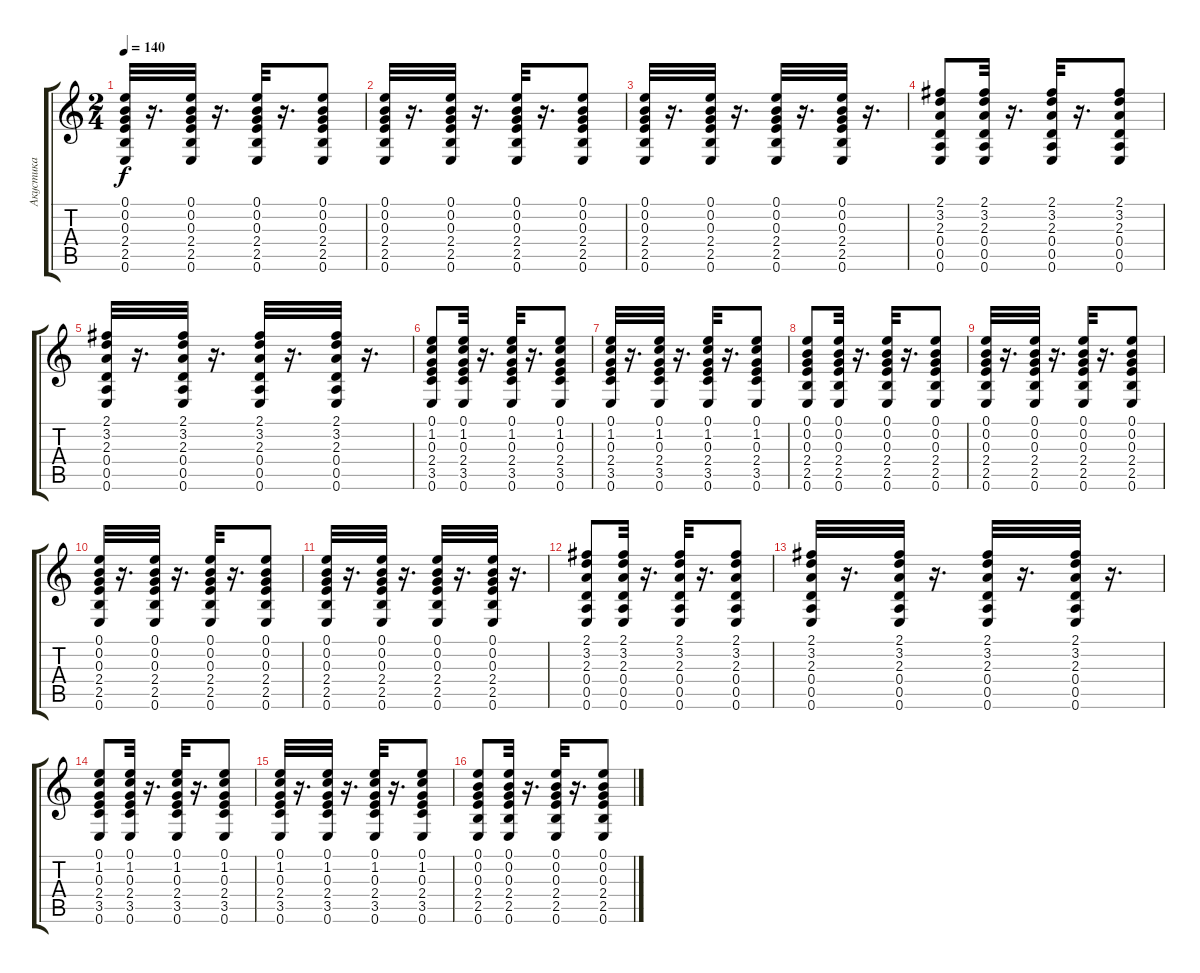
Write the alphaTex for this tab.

\track ("Акустика" "Акустика") {instrument acousticguitarsteel}
\staff {score tabs}
\tuning (E4 B3 G3 D3 A2 E2) {hide}
\ts (2 4)
\tempo 140
\clef g2
\ks c
(0.1 0.2 0.3 2.4 2.5 0.6).32{dy f} r.16{d} (0.1 0.2 0.3 2.4 2.5 0.6).32 r.16{d} (0.1 0.2 0.3 2.4 2.5 0.6).32 r.16{d} (0.1 0.2 0.3 2.4 2.5 0.6).8 |
(0.1 0.2 0.3 2.4 2.5 0.6).32 r.16{d} (0.1 0.2 0.3 2.4 2.5 0.6).32 r.16{d} (0.1 0.2 0.3 2.4 2.5 0.6).32 r.16{d} (0.1 0.2 0.3 2.4 2.5 0.6).8 |
(0.1 0.2 0.3 2.4 2.5 0.6).32 r.16{d} (0.1 0.2 0.3 2.4 2.5 0.6).32 r.16{d} (0.1 0.2 0.3 2.4 2.5 0.6).32 r.16{d} (0.1 0.2 0.3 2.4 2.5 0.6).32 r.16{d} |
(2.1 3.2 2.3 0.4 0.5 0.6).8 (2.1 3.2 2.3 0.4 0.5 0.6).32 r.16{d} (2.1 3.2 2.3 0.4 0.5 0.6).32 r.16{d} (2.1 3.2 2.3 0.4 0.5 0.6).8 |
(2.1 3.2 2.3 0.4 0.5 0.6).32 r.16{d} (2.1 3.2 2.3 0.4 0.5 0.6).32 r.16{d} (2.1 3.2 2.3 0.4 0.5 0.6).32 r.16{d} (2.1 3.2 2.3 0.4 0.5 0.6).32 r.16{d} |
(0.1 1.2 0.3 2.4 3.5 0.6).8 (0.1 1.2 0.3 2.4 3.5 0.6).32 r.16{d} (0.1 1.2 0.3 2.4 3.5 0.6).32 r.16{d} (0.1 1.2 0.3 2.4 3.5 0.6).8 |
(0.1 1.2 0.3 2.4 3.5 0.6).32 r.16{d} (0.1 1.2 0.3 2.4 3.5 0.6).32 r.16{d} (0.1 1.2 0.3 2.4 3.5 0.6).32 r.16{d} (0.1 1.2 0.3 2.4 3.5 0.6).8 |
(0.1 0.2 0.3 2.4 2.5 0.6).8 (0.1 0.2 0.3 2.4 2.5 0.6).32 r.16{d} (0.1 0.2 0.3 2.4 2.5 0.6).32 r.16{d} (0.1 0.2 0.3 2.4 2.5 0.6).8 |
(0.1 0.2 0.3 2.4 2.5 0.6).32 r.16{d} (0.1 0.2 0.3 2.4 2.5 0.6).32 r.16{d} (0.1 0.2 0.3 2.4 2.5 0.6).32 r.16{d} (0.1 0.2 0.3 2.4 2.5 0.6).8 |
(0.1 0.2 0.3 2.4 2.5 0.6).32 r.16{d} (0.1 0.2 0.3 2.4 2.5 0.6).32 r.16{d} (0.1 0.2 0.3 2.4 2.5 0.6).32 r.16{d} (0.1 0.2 0.3 2.4 2.5 0.6).8 |
(0.1 0.2 0.3 2.4 2.5 0.6).32 r.16{d} (0.1 0.2 0.3 2.4 2.5 0.6).32 r.16{d} (0.1 0.2 0.3 2.4 2.5 0.6).32 r.16{d} (0.1 0.2 0.3 2.4 2.5 0.6).32 r.16{d} |
(2.1 3.2 2.3 0.4 0.5 0.6).8 (2.1 3.2 2.3 0.4 0.5 0.6).32 r.16{d} (2.1 3.2 2.3 0.4 0.5 0.6).32 r.16{d} (2.1 3.2 2.3 0.4 0.5 0.6).8 |
(2.1 3.2 2.3 0.4 0.5 0.6).32 r.16{d} (2.1 3.2 2.3 0.4 0.5 0.6).32 r.16{d} (2.1 3.2 2.3 0.4 0.5 0.6).32 r.16{d} (2.1 3.2 2.3 0.4 0.5 0.6).32 r.16{d} |
(0.1 1.2 0.3 2.4 3.5 0.6).8 (0.1 1.2 0.3 2.4 3.5 0.6).32 r.16{d} (0.1 1.2 0.3 2.4 3.5 0.6).32 r.16{d} (0.1 1.2 0.3 2.4 3.5 0.6).8 |
(0.1 1.2 0.3 2.4 3.5 0.6).32 r.16{d} (0.1 1.2 0.3 2.4 3.5 0.6).32 r.16{d} (0.1 1.2 0.3 2.4 3.5 0.6).32 r.16{d} (0.1 1.2 0.3 2.4 3.5 0.6).8 |
(0.1 0.2 0.3 2.4 2.5 0.6).8{balance 10} (0.1 0.2 0.3 2.4 2.5 0.6).32 r.16{d} (0.1 0.2 0.3 2.4 2.5 0.6).32 r.16{d} (0.1 0.2 0.3 2.4 2.5 0.6).8
